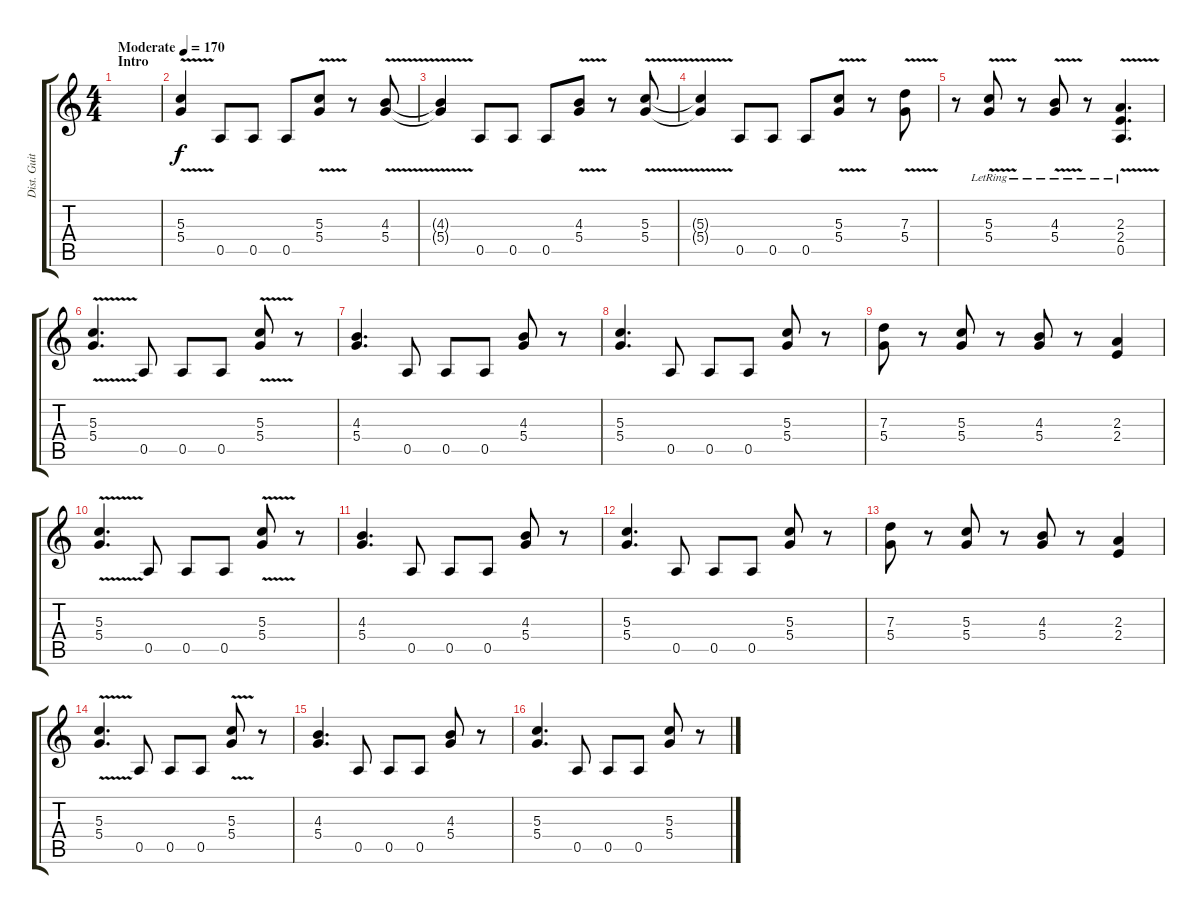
\track ("Dist. Guit" "Dist. Guit") {instrument distortionguitar}
\staff {score tabs}
\tuning (E4 B3 G3 D3 A2 E2) {hide}
\ts (4 4)
\section ("" "Intro")
\tempo (170 "Moderate")
\clef g2
\ks c
|
(5.3{v} 5.4).4 0.5.8 0.5.8 0.5.8 (5.3{v} 5.4).8 r.8 (4.3{v} 5.4).8 |
(4.3{t} 5.4{t}).4 0.5.8 0.5.8 0.5.8 (4.3{v} 5.4).8 r.8 (5.3{v} 5.4).8 |
(5.3{t} 5.4{t}).4 0.5.8 0.5.8 0.5.8 (5.3{v} 5.4).8 r.8 (7.3{v} 5.4).8 |
r.8 (5.3{v lr} 5.4).8 r.8 (4.3{v lr} 5.4).8 r.8 (2.3{v lr} 2.4 0.5).4{d} |
(5.3{v} 5.4).4{d} 0.5.8 0.5.8 0.5.8 (5.3{v} 5.4).8 r.8 |
(4.3 5.4).4{d} 0.5.8 0.5.8 0.5.8 (4.3 5.4).8 r.8 |
(5.3 5.4).4{d} 0.5.8 0.5.8 0.5.8 (5.3 5.4).8 r.8 |
(7.3 5.4).8 r.8 (5.3 5.4).8 r.8 (4.3 5.4).8 r.8 (2.3 2.4).4 |
(5.3{v} 5.4).4{d} 0.5.8 0.5.8 0.5.8 (5.3{v} 5.4).8 r.8 |
(4.3 5.4).4{d} 0.5.8 0.5.8 0.5.8 (4.3 5.4).8 r.8 |
(5.3 5.4).4{d} 0.5.8 0.5.8 0.5.8 (5.3 5.4).8 r.8 |
(7.3 5.4).8 r.8 (5.3 5.4).8 r.8 (4.3 5.4).8 r.8 (2.3 2.4).4 |
(5.3{v} 5.4).4{d} 0.5.8 0.5.8 0.5.8 (5.3{v} 5.4).8 r.8 |
(4.3 5.4).4{d} 0.5.8 0.5.8 0.5.8 (4.3 5.4).8 r.8 |
(5.3 5.4).4{d} 0.5.8 0.5.8 0.5.8 (5.3 5.4).8 r.8
